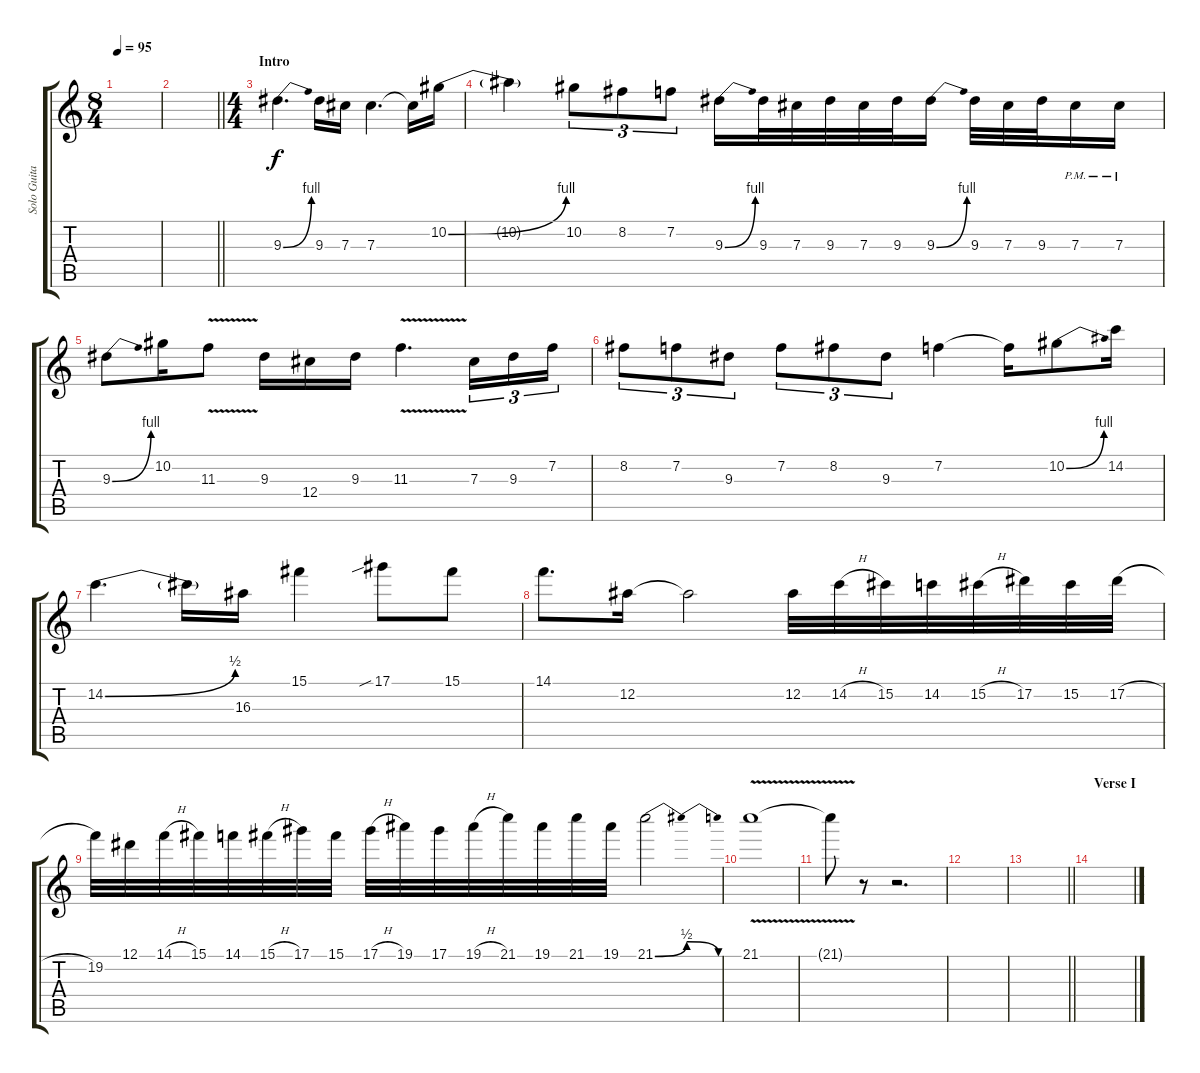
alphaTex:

\track ("Solo Guitar" "Solo Guita") {instrument distortionguitar}
\staff {score tabs}
\tuning (Eb4 Bb3 Gb3 Db3 Ab2 Eb2) {hide}
\ts (8 4)
\tempo 95
\clef g2
\ks c
|
\barLineRight lightlight
|
\ts (4 4)
\section ("" "Intro")
9.3{be (bend 0 0 60 4)}.4{d} 9.3.16 7.3.16 7.3.4{d} 7.3{t}.16 10.2{be (bend 0 0 60 4)}.16 |
10.2{t}.4 10.2.8{tu (3 2)} 8.2.8{tu (3 2)} 7.2.8{tu (3 2)} 9.3{be (bend 0 0 60 4)}.16 9.3.32 7.3.32 9.3.32 7.3.32 9.3.32 9.3{be (bend 0 0 60 4)}.16 9.3.32 7.3.32 9.3.32 7.3{pm}.16 7.3{pm}.16 |
9.3{be (bend 0 0 60 4)}.8 10.2.16 11.3{v}.8 9.3.16 12.4.16 9.3.16 11.3{v}.4{d} 7.3.16{tu (3 2)} 9.3.16{tu (3 2)} 7.2.16{tu (3 2)} |
8.2.8{tu (3 2)} 7.2.8{tu (3 2)} 9.3.8{tu (3 2)} 7.2.8{tu (3 2)} 8.2.8{tu (3 2)} 9.3.8{tu (3 2)} 7.2.4 7.2{t}.16 10.2{be (bend 0 0 60 4)}.8 14.2.16 |
14.2{be (bend 0 0 60 2)}.4{d} 14.2{t}.16 16.3.16 15.1.4 17.1{sib}.8 15.1.8 |
14.1.8{d} 12.2.16 12.2{t}.2 12.2.32 14.2{h}.32 15.2.32 14.2.32 15.2{h}.32 17.2.32 15.2.32 17.2{h}.32 |
19.2.32 12.1.32 14.1{h}.32 15.1.32 14.1.32 15.1{h}.32 17.1.32 15.1.32 17.1{h}.32 19.1.32 17.1.32 19.1{h}.32 21.1.32 19.1.32 21.1.32 19.1.32 21.1{be (bendrelease 0 0 5 2 45 2 60 0)}.2 |
21.1{v}.1 |
21.1{t}.8{volume 0} r.8 r.2{d} |
|
\barLineRight lightlight
|
\section ("" "Verse I")
